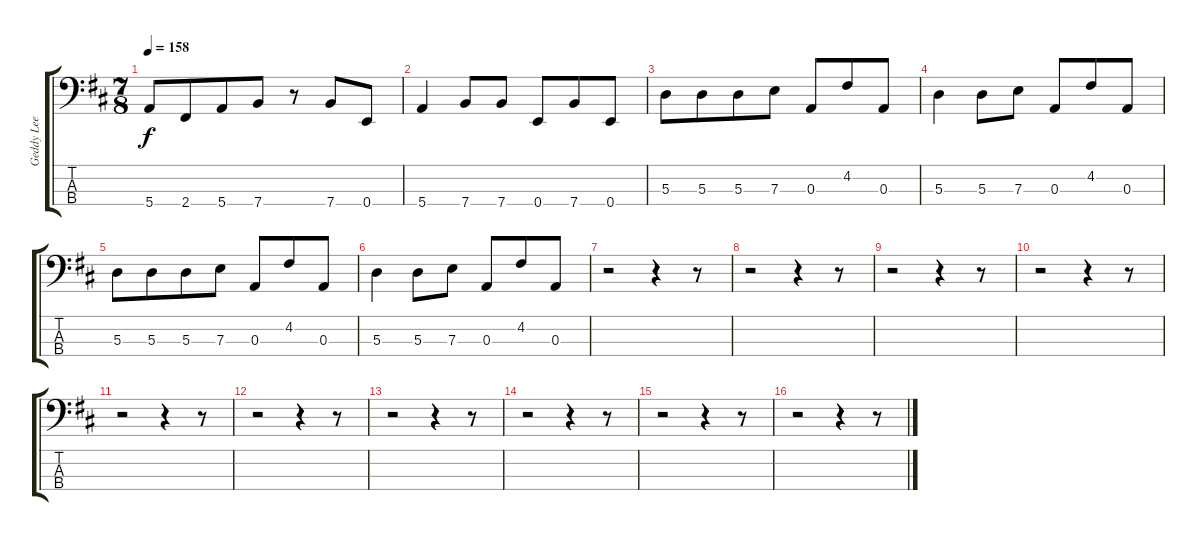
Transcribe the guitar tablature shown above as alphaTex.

\track ("Geddy Lee (bass)" "Geddy Lee ") {instrument electricbassfinger}
\staff {score tabs}
\tuning (G2 D2 A1 E1) {hide}
\ts (7 8)
\tempo 158
\clef f4
\ks bminor
5.4.8{dy f} 2.4.8 5.4.8 7.4.8 r.8 7.4.8 0.4.8 |
5.4.4 7.4.8 7.4.8 0.4.8 7.4.8 0.4.8 |
5.3.8 5.3.8 5.3.8 7.3.8 0.3.8 4.2.8 0.3.8 |
5.3.4 5.3.8 7.3.8 0.3.8 4.2.8 0.3.8 |
5.3.8 5.3.8 5.3.8 7.3.8 0.3.8 4.2.8 0.3.8 |
5.3.4 5.3.8 7.3.8 0.3.8 4.2.8 0.3.8 |
r.2 r.4 r.8 |
r.2 r.4 r.8 |
r.2 r.4 r.8 |
r.2 r.4 r.8 |
r.2 r.4 r.8 |
r.2 r.4 r.8 |
r.2 r.4 r.8 |
r.2 r.4 r.8 |
r.2 r.4 r.8 |
r.2 r.4 r.8
